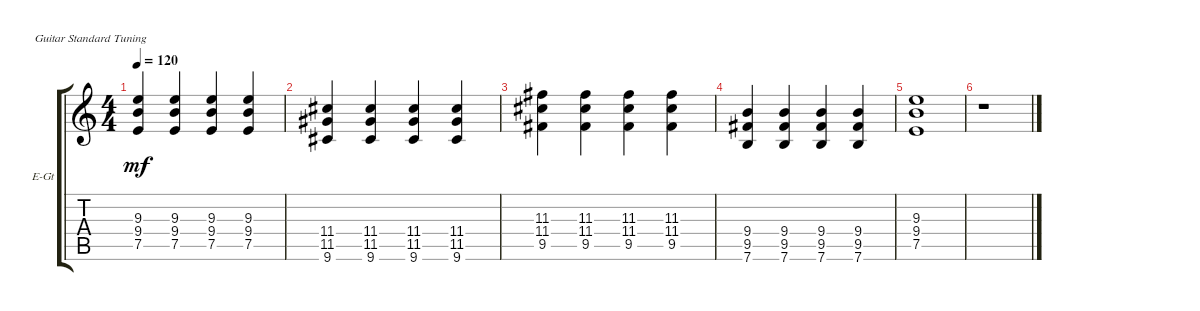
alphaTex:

\defaultSystemsLayout 4
\bracketExtendMode groupsimilarinstruments
\firstSystemTrackNameOrientation horizontal
\otherSystemsTrackNameOrientation horizontal
\track ("Guitar" "E-Gt") {instrument distortionguitar}
\staff {score tabs}
\tuning (E4 B3 G3 D3 A2 E2)
\ts (4 4)
\tempo 120
\clef g2
\ks c
(9.4 9.3 7.5).4{dy mf} (9.4 9.3 7.5).4 (9.4 9.3 7.5).4 (9.4 9.3 7.5).4 |
(9.6 11.5 11.4).4 (9.6 11.5 11.4).4 (9.6 11.5 11.4).4 (9.6 11.5 11.4).4 |
(9.5 11.4 11.3).4 (9.5 11.4 11.3).4 (9.5 11.4 11.3).4 (9.5 11.4 11.3).4 |
(7.6 9.5 9.4).4 (7.6 9.5 9.4).4 (7.6 9.5 9.4).4 (7.6 9.5 9.4).4 |
(9.4 9.3 7.5).1 |
r.1
